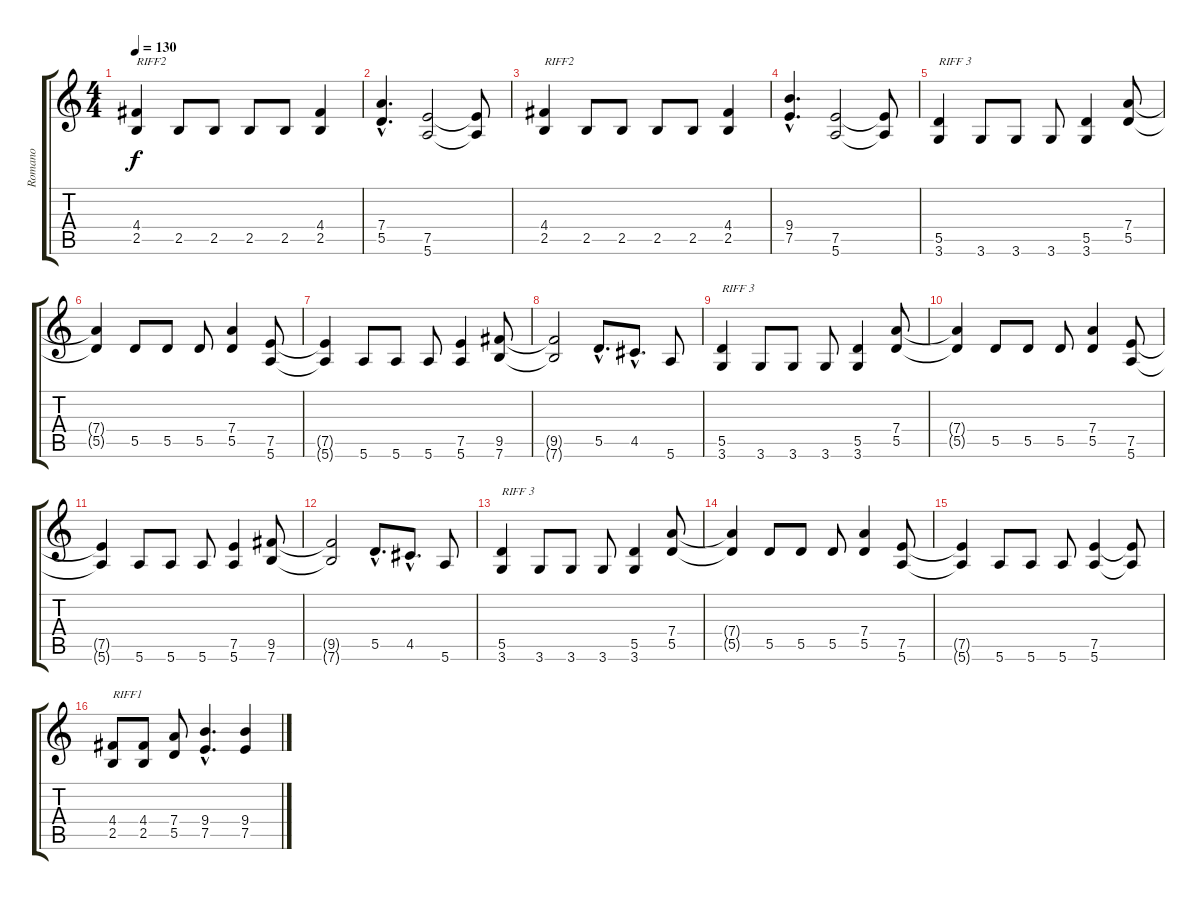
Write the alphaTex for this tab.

\track ("Romano" "Romano") {instrument distortionguitar}
\staff {score tabs}
\tuning (E4 B3 G3 D3 A2 E2) {hide}
\ts (4 4)
\tempo 130
\clef g2
\ks c
(4.4 2.5).4{txt "RIFF2" dy f} 2.5.8 2.5.8 2.5.8 2.5.8 (4.4 2.5).4 |
(7.4{hac} 5.5{hac}).4{d} (7.5 5.6).2 (7.5{t} 5.6{t}).8 |
(4.4 2.5).4{txt "RIFF2"} 2.5.8 2.5.8 2.5.8 2.5.8 (4.4 2.5).4 |
(9.4{hac} 7.5{hac}).4{d} (7.5 5.6).2 (7.5{t} 5.6{t}).8 |
(5.5 3.6).4{txt "RIFF 3"} 3.6.8 3.6.8 3.6.8 (5.5 3.6).4 (7.4 5.5).8 |
(7.4{t} 5.5{t}).4 5.5.8 5.5.8 5.5.8 (7.4 5.5).4 (7.5 5.6).8 |
(7.5{t} 5.6{t}).4 5.6.8 5.6.8 5.6.8 (7.5 5.6).4 (9.5 7.6).8 |
(9.5{t} 7.6{t}).2 5.5{hac}.8{d} 4.5{hac}.8{d} 5.6.8 |
(5.5 3.6).4{txt "RIFF 3"} 3.6.8 3.6.8 3.6.8 (5.5 3.6).4 (7.4 5.5).8 |
(7.4{t} 5.5{t}).4 5.5.8 5.5.8 5.5.8 (7.4 5.5).4 (7.5 5.6).8 |
(7.5{t} 5.6{t}).4 5.6.8 5.6.8 5.6.8 (7.5 5.6).4 (9.5 7.6).8 |
(9.5{t} 7.6{t}).2 5.5{hac}.8{d} 4.5{hac}.8{d} 5.6.8 |
(5.5 3.6).4{txt "RIFF 3"} 3.6.8 3.6.8 3.6.8 (5.5 3.6).4 (7.4 5.5).8 |
(7.4{t} 5.5{t}).4 5.5.8 5.5.8 5.5.8 (7.4 5.5).4 (7.5 5.6).8 |
(7.5{t} 5.6{t}).4 5.6.8 5.6.8 5.6.8 (7.5 5.6).4 (7.5{t} 5.6{t}).8 |
(4.4 2.5).8{txt "RIFF1"} (4.4 2.5).8 (7.4 5.5).8 (9.4{hac} 7.5{hac}).4{d} (9.4 7.5).4
